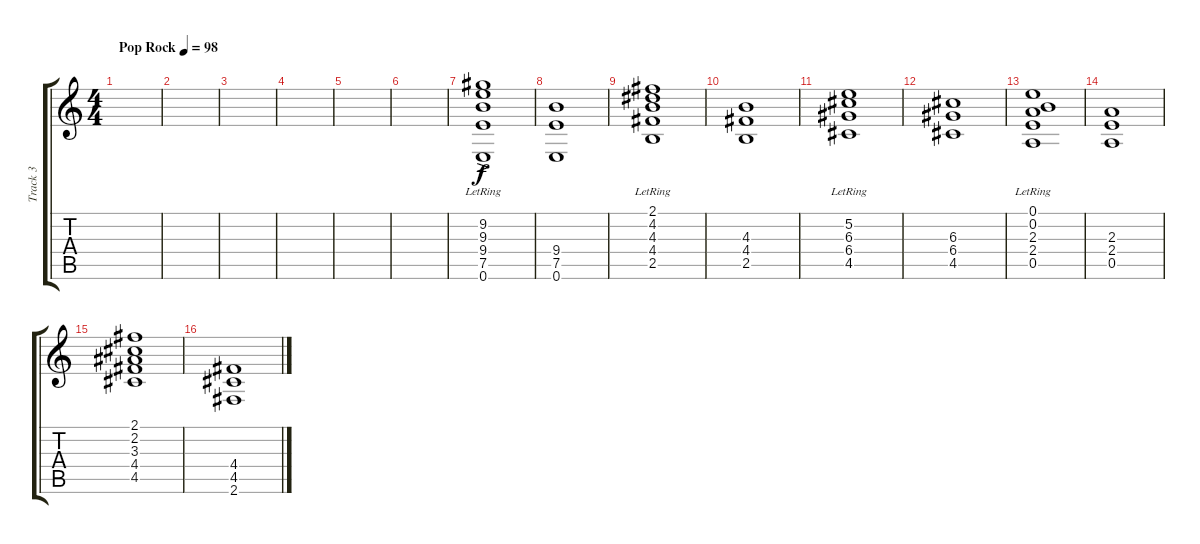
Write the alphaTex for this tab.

\track ("Track 3" "Track 3") {instrument distortionguitar}
\staff {score tabs}
\tuning (E4 B3 G3 D3 A2 E2) {hide}
\ts (4 4)
\tempo (98 "Pop Rock")
\clef g2
\ks c
|
|
|
|
|
|
(9.2 9.3{ac lr} 9.4 7.5 0.6).1 |
(9.4 7.5 0.6).1{dy f} |
(2.1{lr} 4.2 4.3 4.4 2.5).1 |
(4.3 4.4 2.5).1 |
(5.2{lr} 6.3 6.4 4.5).1 |
(6.3 6.4 4.5).1 |
(0.1{lr} 0.2 2.3 2.4 0.5).1 |
(2.3 2.4 0.5).1 |
(2.1 2.2 3.3 4.4 4.5).1 |
(4.4 4.5 2.6).1
